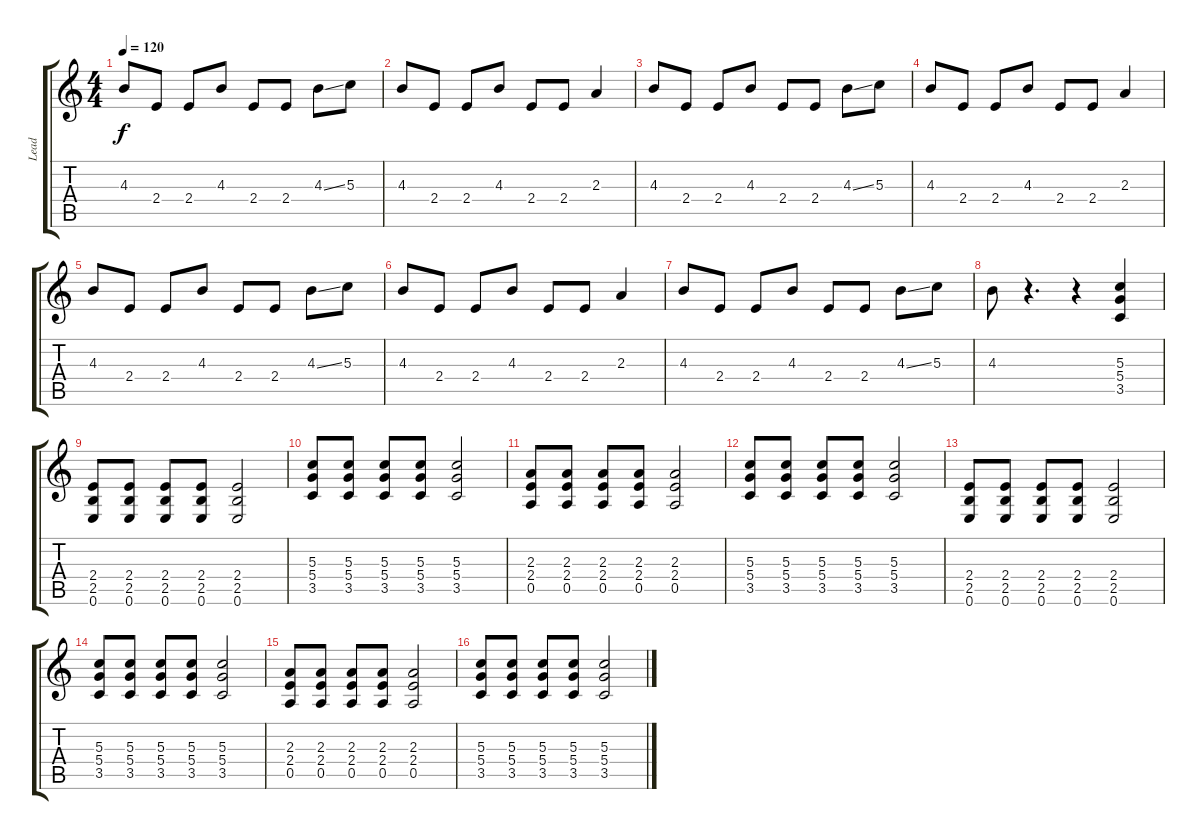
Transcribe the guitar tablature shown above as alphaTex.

\track ("Lead" "Lead") {instrument distortionguitar}
\staff {score tabs}
\tuning (E4 B3 G3 D3 A2 E2) {hide}
\ts (4 4)
\tempo 120
\clef g2
\ks c
4.3.8{dy f volume 8} 2.4.8 2.4.8 4.3.8 2.4.8 2.4.8 4.3{ss}.8 5.3.8 |
4.3.8{volume 8} 2.4.8 2.4.8 4.3.8 2.4.8 2.4.8 2.3.4 |
4.3.8{volume 8} 2.4.8 2.4.8 4.3.8 2.4.8 2.4.8 4.3{ss}.8 5.3.8 |
4.3.8{volume 8} 2.4.8 2.4.8 4.3.8 2.4.8 2.4.8 2.3.4 |
4.3.8{volume 8} 2.4.8 2.4.8 4.3.8 2.4.8 2.4.8 4.3{ss}.8 5.3.8 |
4.3.8{volume 8} 2.4.8 2.4.8 4.3.8 2.4.8 2.4.8 2.3.4 |
4.3.8{volume 8} 2.4.8 2.4.8 4.3.8 2.4.8 2.4.8 4.3{ss}.8 5.3.8 |
4.3.8{volume 16} r.4{d} r.4 (5.3 5.4 3.5).4 |
(2.4 2.5 0.6).8 (2.4 2.5 0.6).8 (2.4 2.5 0.6).8 (2.4 2.5 0.6).8 (2.4 2.5 0.6).2 |
(5.3 5.4 3.5).8 (5.3 5.4 3.5).8 (5.3 5.4 3.5).8 (5.3 5.4 3.5).8 (5.3 5.4 3.5).2 |
(2.3 2.4 0.5).8 (2.3 2.4 0.5).8 (2.3 2.4 0.5).8 (2.3 2.4 0.5).8 (2.3 2.4 0.5).2 |
(5.3 5.4 3.5).8 (5.3 5.4 3.5).8 (5.3 5.4 3.5).8 (5.3 5.4 3.5).8 (5.3 5.4 3.5).2 |
(2.4 2.5 0.6).8 (2.4 2.5 0.6).8 (2.4 2.5 0.6).8 (2.4 2.5 0.6).8 (2.4 2.5 0.6).2 |
(5.3 5.4 3.5).8 (5.3 5.4 3.5).8 (5.3 5.4 3.5).8 (5.3 5.4 3.5).8 (5.3 5.4 3.5).2 |
(2.3 2.4 0.5).8 (2.3 2.4 0.5).8 (2.3 2.4 0.5).8 (2.3 2.4 0.5).8 (2.3 2.4 0.5).2 |
(5.3 5.4 3.5).8 (5.3 5.4 3.5).8 (5.3 5.4 3.5).8 (5.3 5.4 3.5).8 (5.3 5.4 3.5).2
